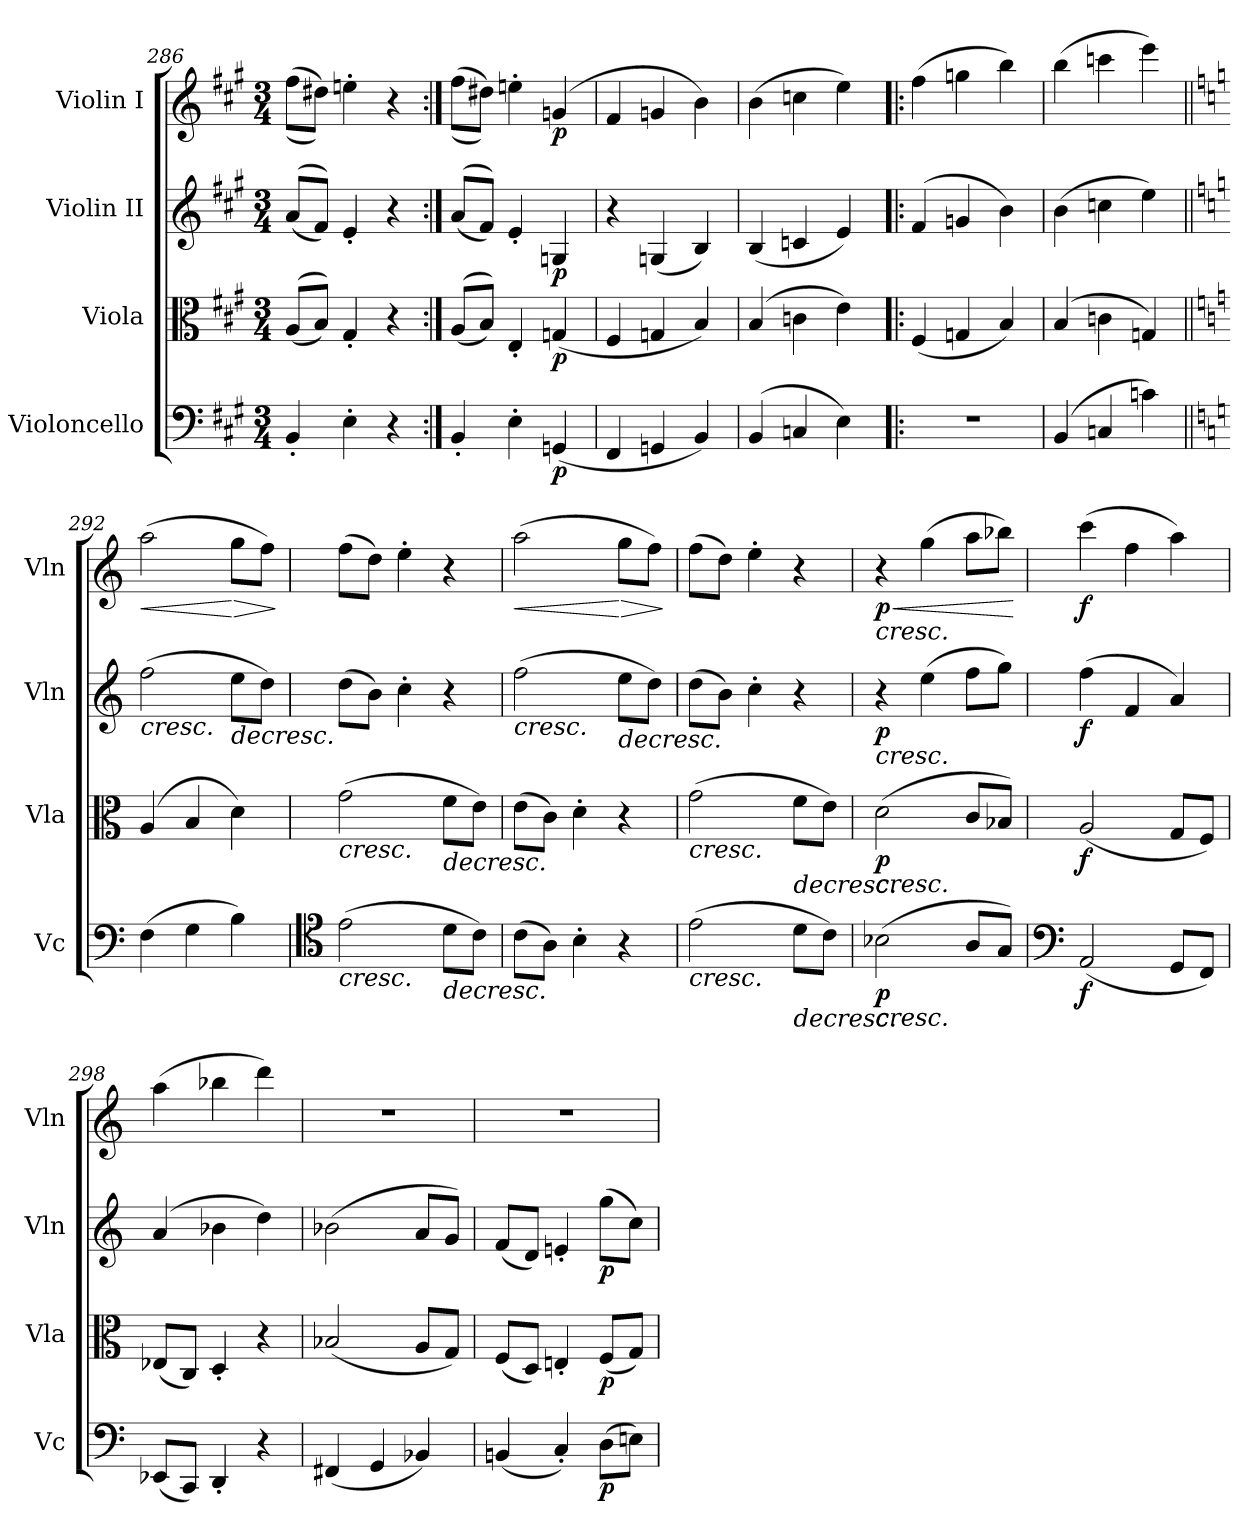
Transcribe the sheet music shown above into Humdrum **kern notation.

**kern	**dynam	**kern	**dynam	**kern	**dynam	**kern	**dynam
*part4	*part4	*part3	*part3	*part2	*part2	*part1	*part1
*staff4	*staff4	*staff3	*staff3	*staff2	*staff2	*staff1	*staff1
*I"Violoncello	*	*I"Viola	*	*I"Violin II	*	*I"Violin I	*
*I'Vc	*	*I'Vla	*	*I'Vln	*	*I'Vln	*
*clefF4	*	*clefC3	*	*clefG2	*	*clefG2	*
*k[f#c#g#]	*	*k[f#c#g#]	*	*k[f#c#g#]	*	*k[f#c#g#]	*
*M3/4	*	*M3/4	*	*M3/4	*	*M3/4	*
=286	=286	=286	=286	=286	=286	=286	=286
4BB'/	.	(<(<8A/L	.	(<(<8a/L	.	(>(>8ff#\L	.
.	.	8B/J))	.	8f#/J))	.	8dd#X\J))	.
4E'\	.	4G#'/	.	4e'/	.	4een'\	.
4r	.	4r	.	4r	.	4r	.
=287:|!	=287:|!	=287:|!	=287:|!	=287:|!	=287:|!	=287:|!	=287:|!
4BB'/	.	(<(<8A/L	.	(<(<8a/L	.	(>(>8ff#\L	.
.	.	8B/J))	.	8f#/J))	.	8dd#X\J))	.
4E'\	.	4E'/	.	4e'/	.	4een'\	.
!	!LO:DY:b	!	!LO:DY:b	!	!LO:DY:b	!	!LO:DY:b
(<4GGn/	p	(<4Gn/	p	4Gn/	p	(>4gn/	p
=288	=288	=288	=288	=288	=288	=288	=288
4FF#/	.	4F#/	.	4r	.	4f#/	.
4GGn/	.	4Gn/	.	(<4Gn/	.	4gn/	.
4BB/)	.	4B/)	.	4B/)	.	4b\)	.
=289	=289	=289	=289	=289	=289	=289	=289
(>4BB/	.	(>4B/	.	(<4B/	.	(>4b\	.
4Cn/	.	4cn\	.	4cn/	.	4ccn\	.
4E\)	.	4e\)	.	4e/)	.	4ee\)	.
=290!|:	=290!|:	=290!|:	=290!|:	=290!|:	=290!|:	=290!|:	=290!|:
2.r	.	(<4F#/	.	(>4f#/	.	(>4ff#\	.
.	.	4Gn/	.	4gn/	.	4ggn\	.
.	.	4B/)	.	4b\)	.	4bb\)	.
=291	=291	=291	=291	=291	=291	=291	=291
(>4BB/	.	(>4B/	.	(>4b\	.	(>4bb\	.
4Cn/	.	4cn\	.	4ccn\	.	4cccn\	.
4cn\)	.	4Gn/)	.	4ee\)	.	4eee\)	.
=292||	=292||	=292||	=292||	=292||	=292||	=292||	=292||
*k[]	*	*k[]	*	*k[]	*	*k[]	*
!	!	!	!	!	!LO:HP:b	!	!LO:HP:b
(>4F\	.	(>4A/	.	(>2ff\	<	(>2aa\	<
4G\	.	4B/	.	.	.	.	.
!	!	!	!	!	!LO:HP:b	!	!LO:HP:n=1:b
4B\)	.	4d\)	.	8ee\L	>	8gg\L	[ >
.	.	.	.	8dd\J)	.	8ff\J)	.
.	.	.	.	.	[	.	]
=293	=293	=293	=293	=293	=293	=293	=293
*clefC4	*	*	*	*	*	*	*
!	!LO:HP:b	!	!LO:HP:b	!	!	!	!
(>2e\	<	(>2g\	<	(>8dd\L	.	(>8ff\L	.
.	.	.	.	8b\J)	.	8dd\J)	.
.	.	.	.	4cc'\	.	4ee'\	.
!	!LO:HP:b	!	!LO:HP:b	!	!	!	!
8d\L	>	8f\L	>	4r	.	4r	.
8c\J)	.	8e\J)	.	.	.	.	.
.	[	.	[	.	.	.	.
=294	=294	=294	=294	=294	=294	=294	=294
!	!	!	!	!	!LO:HP:b	!	!LO:HP:b
(>8c\L	.	(>8e\L	.	(>2ff\	<	(>2aa\	<
8A\J)	.	8c\J)	.	.	.	.	.
4B'\	.	4d'\	.	.	.	.	.
!	!	!	!	!	!LO:HP:n=1:b	!	!LO:HP:n=1:b
4r	.	4r	.	8ee\L	] >	8gg\L	[ >
.	.	.	.	8dd\J)	.	8ff\J)	.
.	.	.	.	.	[	.	]
=295	=295	=295	=295	=295	=295	=295	=295
!	!LO:HP:b	!	!LO:HP:b	!	!	!	!
(>2e\	<	(>2g\	<	(>8dd\L	.	(>8ff\L	.
.	.	.	.	8b\J)	.	8dd\J)	.
.	.	.	.	4cc'\	.	4ee'\	.
!	!LO:HP:n=1:b	!	!LO:HP:n=1:b	!	!	!	!
8d\L	] >	8f\L	] >	4r	.	4r	.
8c\J)	.	8e\J)	.	.	.	.	.
.	[	.	[	.	.	.	.
=296	=296	=296	=296	=296	=296	=296	=296
!	!	!	!	!	!	!LO:TX:b:i:t=cresc.	!
!	!	!	!	!LO:TX:b:i:t=cresc.	!	!	!
!	!	!LO:TX:b:i:t=cresc.	!	!	!	!	!
!LO:TX:b:i:t=cresc.	!	!	!	!	!	!	!
!	!LO:DY:b	!	!LO:DY:b	!	!LO:DY:b	!	!LO:HP:b
!	!	!	!	!	!	!	!LO:DY:n=1:b
(>2B-X\	p	(>2d\	p	4r	p	4r	< p
.	.	.	.	(>4ee\	.	(>4gg\	.
8A/L	.	8c/L	.	8ff\L	.	8aa\L	.
8G/J)	.	8B-X/J)	.	8gg\J)	.	8bb-X\J)	.
.	]	.	]	.	]	.	[
=297	=297	=297	=297	=297	=297	=297	=297
*clefF4	*	*	*	*	*	*	*
!	!LO:DY:b	!	!LO:DY:b	!	!LO:DY:b	!	!LO:DY:b
(<2AA/	f	(<2A/	f	(>4ff\	f	(>4ccc\	f
.	.	.	.	4f/	.	4ff\	.
8GG/L	.	8G/L	.	4a/)	.	4aa\)	.
8FF/J)	.	8F/J)	.	.	.	.	.
=298	=298	=298	=298	=298	=298	=298	=298
(<8EE-X/L	.	(<8E-X/L	.	(>4a/	.	(>4aa\	.
8CC/J)	.	8C/J)	.	.	.	.	.
4DD'/	.	4D'/	.	4b-X\	.	4bb-X\	.
4r	.	4r	.	4dd\)	.	4ddd\)	.
=299	=299	=299	=299	=299	=299	=299	=299
(<4FF#X/	.	(<2B-X/	.	(>2b-X\	.	2.r	.
4GG/	.	.	.	.	.	.	.
4BB-X/)	.	8A/L	.	8a/L	.	.	.
.	.	8G/J)	.	8g/J)	.	.	.
=300	=300	=300	=300	=300	=300	=300	=300
(<4BBn/	.	(<8F/L	.	(<8f/L	.	2.r	.
.	.	8D/J)	.	8d/J)	.	.	.
4C'/)	.	4En'/	.	4en'/	.	.	.
!	!LO:DY:b	!	!LO:DY:b	!	!LO:DY:b	!	!
(>8D\L	p	(<8F/L	p	(>8gg\L	p	.	.
8En\J)	.	8G/J)	.	8cc\J)	.	.	.
=	=	=	=	=	=	=	=
*-	*-	*-	*-	*-	*-	*-	*-
